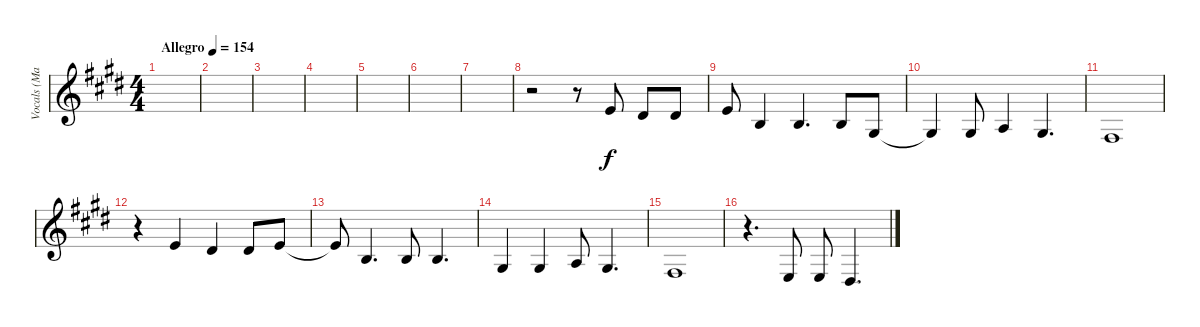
\track ("Vocals (Matt Skiba)" "Vocals (Ma") {instrument lead5charang}
\staff {score}
\tuning (E4 B3 G3 D3 A2 E2) {hide}
\ts (4 4)
\tempo (154 "Allegro")
\clef g2
\ks c#minor
|
|
|
|
|
|
|
r.2 r.8 0.1.8 4.2.8 4.2.8 |
0.1.8 0.2.4 0.2.4{d} 0.2.8 1.3.8 |
1.3{t}.4 1.3.8 2.3.4 1.3.4{d} |
4.4.1 |
r.4 0.1.4 4.2.4 4.2.8 0.1.8 |
0.1{t}.8 0.2.4{d} 0.2.8 0.2.4{d} |
1.3.4 1.3.4 2.3.8 1.3.4{d} |
4.4.1 |
r.4{d} 2.4.8 2.4.8 1.4.4{d}
